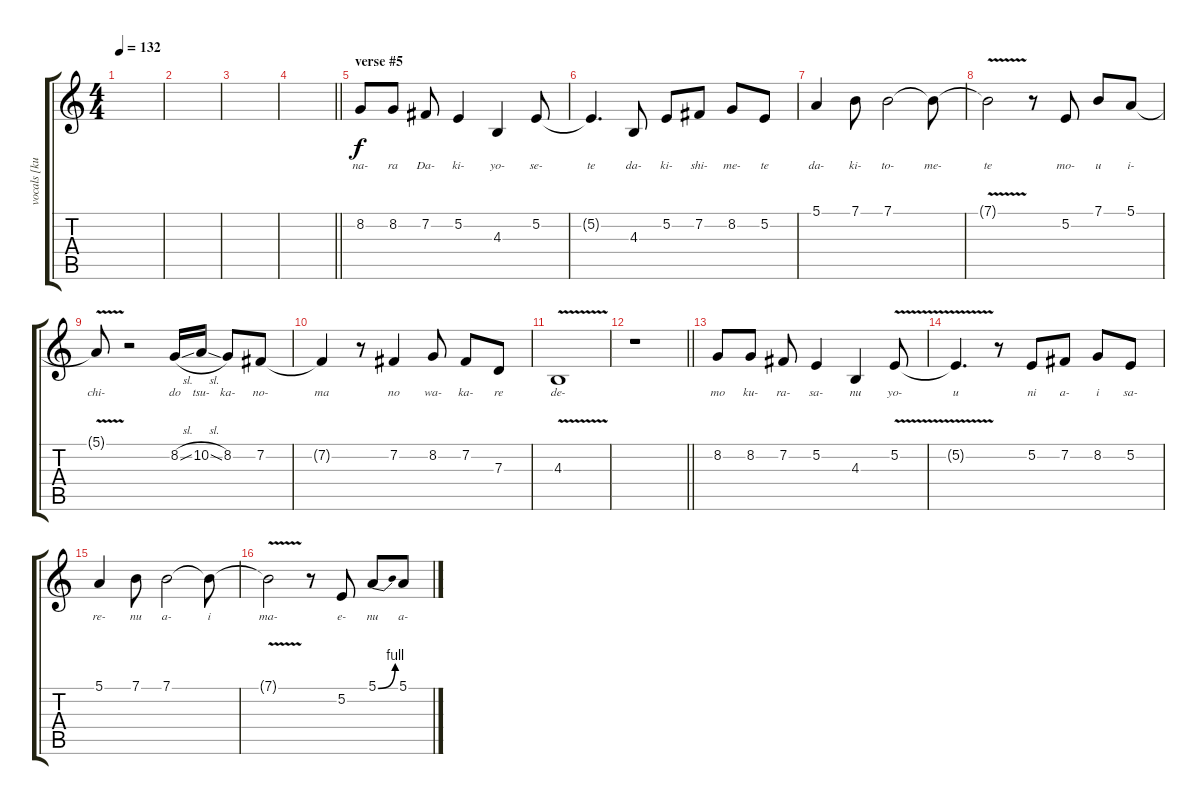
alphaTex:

\track ("vocals [kuroneko]" "vocals [ku") {instrument flute}
\staff {score tabs}
\tuning (E4 B3 G3 D3 A2 E2) {hide}
\ts (4 4)
\tempo 132
\clef g2
\ks c
|
|
|
\barLineRight lightlight
|
\section ("" "verse #5")
8.2.8{lyrics (0 "na-") lyrics (1 "") lyrics (2 "") lyrics (3 "") lyrics (4 "") dy f} 8.2.8{lyrics (0 "ra") lyrics (1 "") lyrics (2 "") lyrics (3 "") lyrics (4 "")} 7.2.8{lyrics (0 "Da-") lyrics (1 "") lyrics (2 "") lyrics (3 "") lyrics (4 "")} 5.2.4{lyrics (0 "ki-") lyrics (1 "") lyrics (2 "") lyrics (3 "") lyrics (4 "")} 4.3.4{lyrics (0 "yo-") lyrics (1 "") lyrics (2 "") lyrics (3 "") lyrics (4 "")} 5.2.8{lyrics (0 "se-") lyrics (1 "") lyrics (2 "") lyrics (3 "") lyrics (4 "")} |
5.2{t}.4{d lyrics (0 "te") lyrics (1 "") lyrics (2 "") lyrics (3 "") lyrics (4 "")} 4.3.8{lyrics (0 "da-") lyrics (1 "") lyrics (2 "") lyrics (3 "") lyrics (4 "")} 5.2.8{lyrics (0 "ki-") lyrics (1 "") lyrics (2 "") lyrics (3 "") lyrics (4 "")} 7.2.8{lyrics (0 "shi-") lyrics (1 "") lyrics (2 "") lyrics (3 "") lyrics (4 "")} 8.2.8{lyrics (0 "me-") lyrics (1 "") lyrics (2 "") lyrics (3 "") lyrics (4 "")} 5.2.8{lyrics (0 "te") lyrics (1 "") lyrics (2 "") lyrics (3 "") lyrics (4 "")} |
5.1.4{lyrics (0 "da-") lyrics (1 "") lyrics (2 "") lyrics (3 "") lyrics (4 "")} 7.1.8{lyrics (0 "ki-") lyrics (1 "") lyrics (2 "") lyrics (3 "") lyrics (4 "")} 7.1.2{lyrics (0 "to-") lyrics (1 "") lyrics (2 "") lyrics (3 "") lyrics (4 "")} 7.1{t}.8{lyrics (0 "me-") lyrics (1 "") lyrics (2 "") lyrics (3 "") lyrics (4 "")} |
7.1{v t}.2{lyrics (0 "te") lyrics (1 "") lyrics (2 "") lyrics (3 "") lyrics (4 "")} r.8 5.2.8{lyrics (0 "mo-") lyrics (1 "") lyrics (2 "") lyrics (3 "") lyrics (4 "")} 7.1.8{lyrics (0 "u") lyrics (1 "") lyrics (2 "") lyrics (3 "") lyrics (4 "")} 5.1.8{lyrics (0 "i-") lyrics (1 "") lyrics (2 "") lyrics (3 "") lyrics (4 "")} |
5.1{v t}.8{lyrics (0 "chi-") lyrics (1 "") lyrics (2 "") lyrics (3 "") lyrics (4 "")} r.2 8.2{sl}.16{lyrics (0 "do") lyrics (1 "") lyrics (2 "") lyrics (3 "") lyrics (4 "")} 10.2{sl}.16{lyrics (0 "tsu-") lyrics (1 "") lyrics (2 "") lyrics (3 "") lyrics (4 "")} 8.2.8{lyrics (0 "ka-") lyrics (1 "") lyrics (2 "") lyrics (3 "") lyrics (4 "")} 7.2.8{lyrics (0 "no-") lyrics (1 "") lyrics (2 "") lyrics (3 "") lyrics (4 "")} |
7.2{t}.4{lyrics (0 "ma") lyrics (1 "") lyrics (2 "") lyrics (3 "") lyrics (4 "")} r.8 7.2.4{lyrics (0 "no") lyrics (1 "") lyrics (2 "") lyrics (3 "") lyrics (4 "")} 8.2.8{lyrics (0 "wa-") lyrics (1 "") lyrics (2 "") lyrics (3 "") lyrics (4 "")} 7.2.8{lyrics (0 "ka-") lyrics (1 "") lyrics (2 "") lyrics (3 "") lyrics (4 "")} 7.3.8{lyrics (0 "re") lyrics (1 "") lyrics (2 "") lyrics (3 "") lyrics (4 "")} |
4.3{v}.1{lyrics (0 "de-") lyrics (1 "") lyrics (2 "") lyrics (3 "") lyrics (4 "")} |
\barLineRight lightlight
r.1 |
8.2.8{lyrics (0 "mo") lyrics (1 "") lyrics (2 "") lyrics (3 "") lyrics (4 "")} 8.2.8{lyrics (0 "ku-") lyrics (1 "") lyrics (2 "") lyrics (3 "") lyrics (4 "")} 7.2.8{lyrics (0 "ra-") lyrics (1 "") lyrics (2 "") lyrics (3 "") lyrics (4 "")} 5.2.4{lyrics (0 "sa-") lyrics (1 "") lyrics (2 "") lyrics (3 "") lyrics (4 "")} 4.3.4{lyrics (0 "nu") lyrics (1 "") lyrics (2 "") lyrics (3 "") lyrics (4 "")} 5.2{v}.8{lyrics (0 "yo-") lyrics (1 "") lyrics (2 "") lyrics (3 "") lyrics (4 "")} |
5.2{t}.4{d lyrics (0 "u") lyrics (1 "") lyrics (2 "") lyrics (3 "") lyrics (4 "")} r.8 5.2.8{lyrics (0 "ni") lyrics (1 "") lyrics (2 "") lyrics (3 "") lyrics (4 "")} 7.2.8{lyrics (0 "a-") lyrics (1 "") lyrics (2 "") lyrics (3 "") lyrics (4 "")} 8.2.8{lyrics (0 "i") lyrics (1 "") lyrics (2 "") lyrics (3 "") lyrics (4 "")} 5.2.8{lyrics (0 "sa-") lyrics (1 "") lyrics (2 "") lyrics (3 "") lyrics (4 "")} |
5.1.4{lyrics (0 "re-") lyrics (1 "") lyrics (2 "") lyrics (3 "") lyrics (4 "")} 7.1.8{lyrics (0 "nu") lyrics (1 "") lyrics (2 "") lyrics (3 "") lyrics (4 "")} 7.1.2{lyrics (0 "a-") lyrics (1 "") lyrics (2 "") lyrics (3 "") lyrics (4 "")} 7.1{t}.8{lyrics (0 "i") lyrics (1 "") lyrics (2 "") lyrics (3 "") lyrics (4 "")} |
7.1{v t}.2{lyrics (0 "ma-") lyrics (1 "") lyrics (2 "") lyrics (3 "") lyrics (4 "")} r.8 5.2.8{lyrics (0 "e-") lyrics (1 "") lyrics (2 "") lyrics (3 "") lyrics (4 "")} 5.1{be (bend 0 0 60 4)}.8{lyrics (0 "nu") lyrics (1 "") lyrics (2 "") lyrics (3 "") lyrics (4 "")} 5.1.8{lyrics (0 "a-") lyrics (1 "") lyrics (2 "") lyrics (3 "") lyrics (4 "")}
